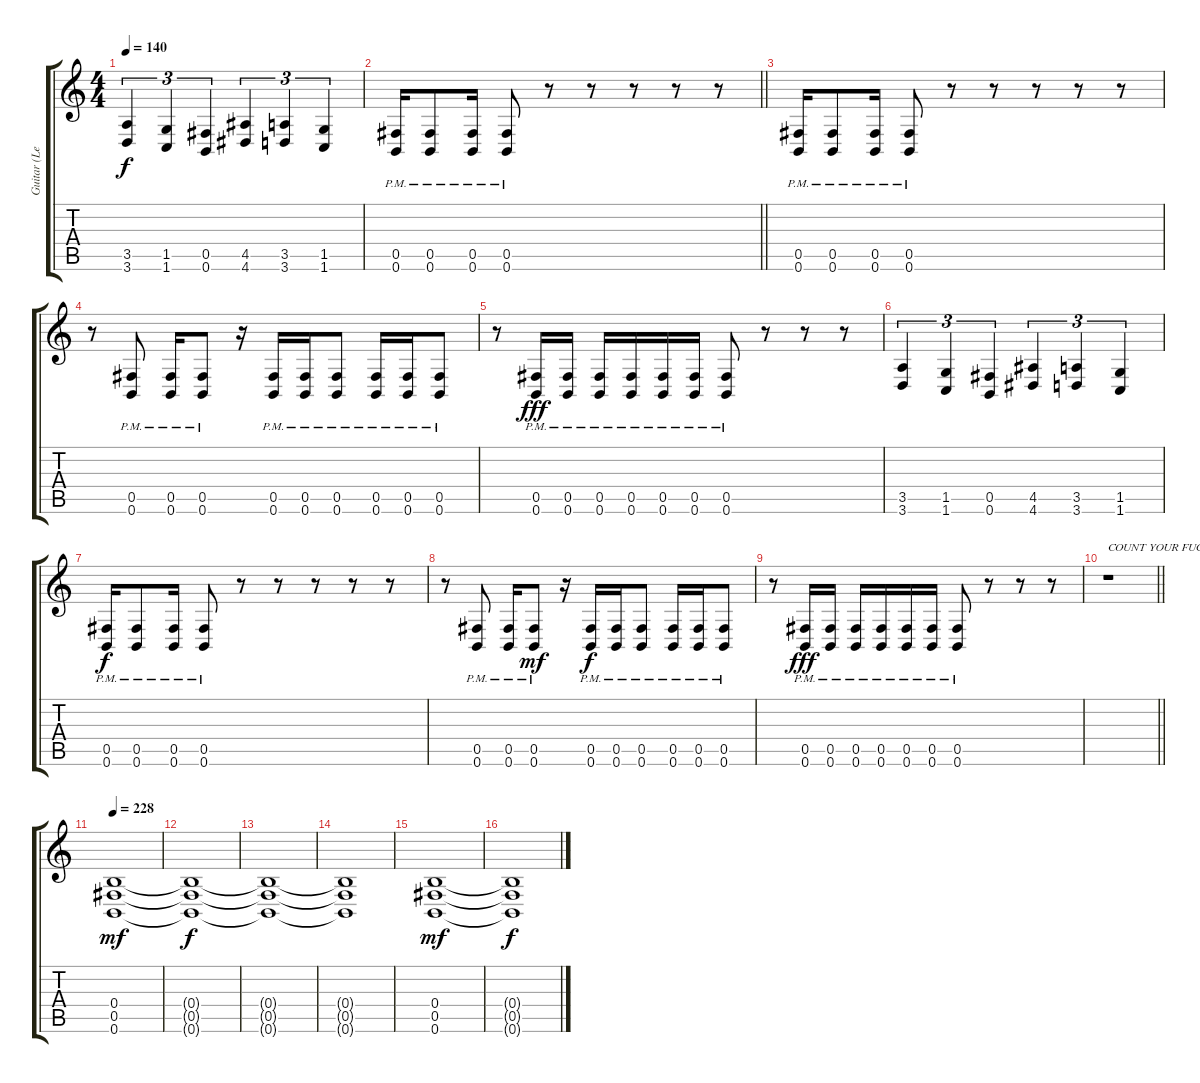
\track ("Guitar (Left)" "Guitar (Le") {instrument distortionguitar}
\staff {score tabs}
\tuning (Db4 Ab3 E3 B2 Gb2 B1) {hide}
\ts (4 4)
\tempo 140
\clef g2
\ks c
(3.5 3.6).4{tu (3 2) dy f} (1.5 1.6).4{tu (3 2)} (0.5 0.6).4{tu (3 2)} (4.5 4.6).4{tu (3 2)} (3.5 3.6).4{tu (3 2)} (1.5 1.6).4{tu (3 2)} |
\barLineRight lightlight
(0.5{pm} 0.6{pm}).16 (0.5{pm} 0.6{pm}).8 (0.5{pm} 0.6{pm}).16 (0.5{pm} 0.6{pm}).8 r.8 r.8 r.8 r.8 r.8 |
(0.5{pm} 0.6{pm}).16 (0.5{pm} 0.6{pm}).8 (0.5{pm} 0.6{pm}).16 (0.5{pm} 0.6{pm}).8 r.8 r.8 r.8 r.8 r.8 |
r.8 (0.5{pm} 0.6{pm}).8 (0.5{pm} 0.6{pm}).16 (0.5{pm} 0.6{pm}).8 r.16 (0.5{pm} 0.6{pm}).16 (0.5{pm} 0.6{pm}).16 (0.5{pm} 0.6{pm}).8 (0.5{pm} 0.6{pm}).16 (0.5{pm} 0.6{pm}).16 (0.5{pm} 0.6{pm}).8 |
r.8 (0.5{pm} 0.6{pm}).16{dy fff} (0.5{pm} 0.6{pm}).16 (0.5{pm} 0.6{pm}).16 (0.5{pm} 0.6{pm}).16 (0.5{pm} 0.6{pm}).16 (0.5{pm} 0.6{pm}).16 (0.5{pm} 0.6{pm}).8 r.8 r.8 r.8 |
(3.5 3.6).4{tu (3 2)} (1.5 1.6).4{tu (3 2)} (0.5 0.6).4{tu (3 2)} (4.5 4.6).4{tu (3 2)} (3.5 3.6).4{tu (3 2)} (1.5 1.6).4{tu (3 2)} |
(0.5{pm} 0.6{pm}).16{dy f} (0.5{pm} 0.6{pm}).8 (0.5{pm} 0.6{pm}).16 (0.5{pm} 0.6{pm}).8 r.8 r.8 r.8 r.8 r.8 |
r.8 (0.5{pm} 0.6{pm}).8 (0.5{pm} 0.6{pm}).16 (0.5{pm} 0.6{pm}).8{dy mf} r.16 (0.5{pm} 0.6{pm}).16{dy f} (0.5{pm} 0.6{pm}).16 (0.5{pm} 0.6{pm}).8 (0.5{pm} 0.6{pm}).16 (0.5{pm} 0.6{pm}).16 (0.5{pm} 0.6{pm}).8 |
r.8 (0.5{pm} 0.6{pm}).16{dy fff} (0.5{pm} 0.6{pm}).16 (0.5{pm} 0.6{pm}).16 (0.5{pm} 0.6{pm}).16 (0.5{pm} 0.6{pm}).16 (0.5{pm} 0.6{pm}).16 (0.5{pm} 0.6{pm}).8 r.8 r.8 r.8 |
\barLineRight lightlight
r.1{txt "COUNT YOUR FUCKIN"} |
\tempo 228
(0.4 0.5 0.6).1{dy mf} |
(0.4{t} 0.5{t} 0.6{t}).1{dy f} |
(0.4{t} 0.5{t} 0.6{t}).1 |
(0.4{t} 0.5{t} 0.6{t}).1 |
(0.4 0.5 0.6).1{dy mf} |
(0.4{t} 0.5{t} 0.6{t}).1{dy f}
